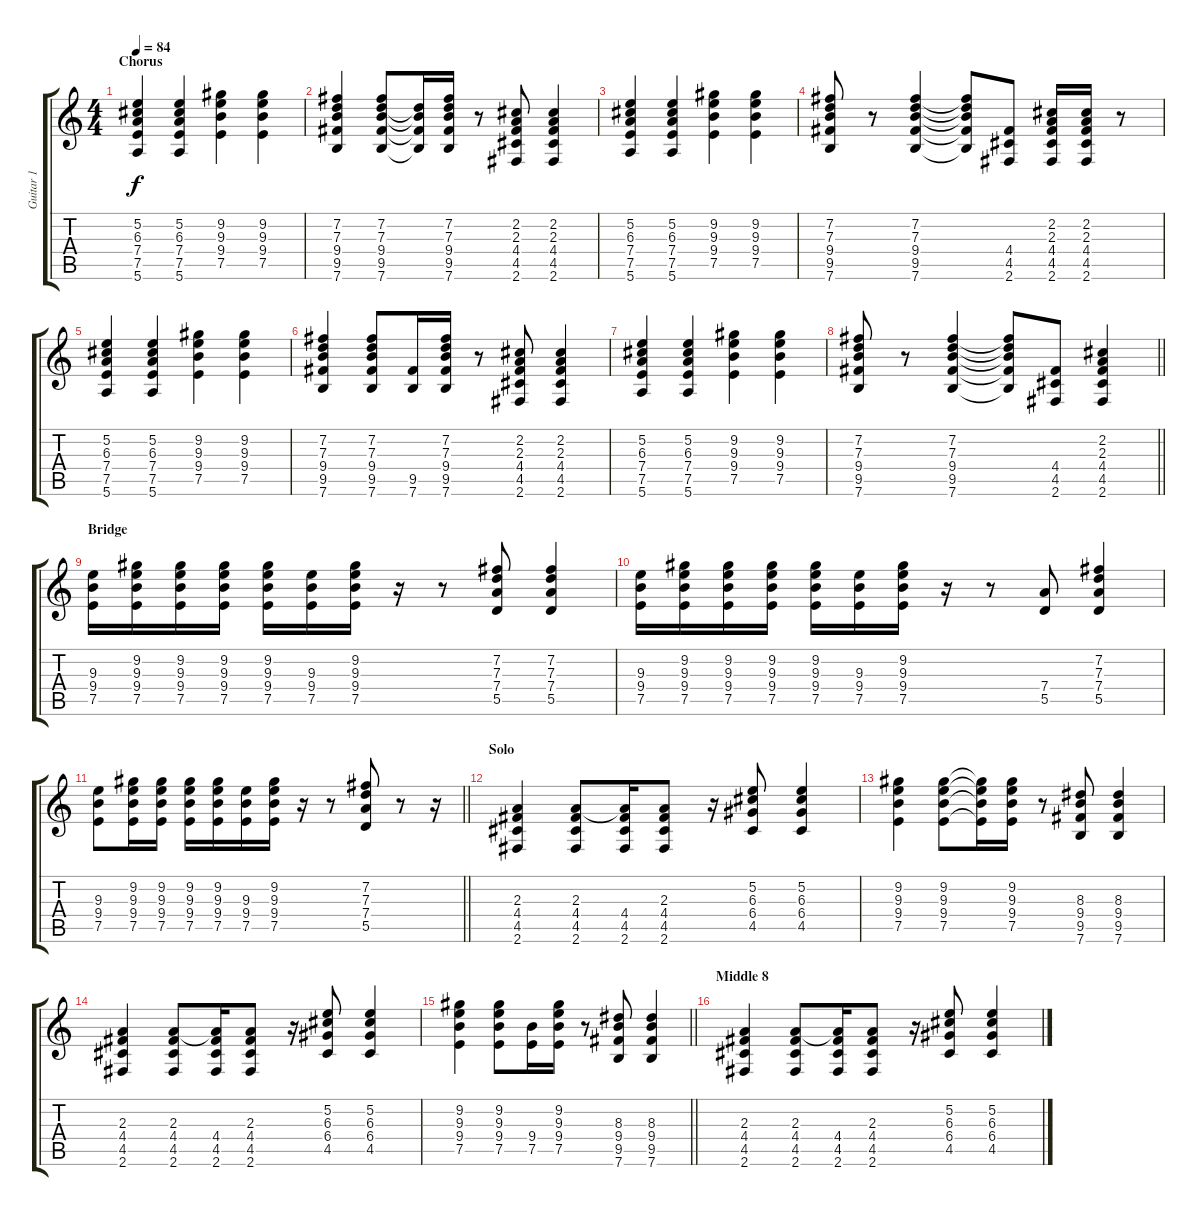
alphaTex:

\track ("Guitar 1" "Guitar 1") {instrument electricguitarclean}
\staff {score tabs}
\tuning (E4 B3 G3 D3 A2 E2) {hide}
\ts (4 4)
\section ("" "Chorus")
\tempo 84
\clef g2
\ks c
(5.2 6.3 7.4 7.5 5.6).4{dy f} (5.2 6.3 7.4 7.5 5.6).4 (9.2 9.3 9.4 7.5).4 (9.2 9.3 9.4 7.5).4 |
(7.2 7.3 9.4 9.5 7.6).4 (7.2 7.3 9.4 9.5 7.6).8 (7.3{t} 9.4{t} 9.5{t} 7.6{t}).16 (7.2 7.3 9.4 9.5 7.6).16 r.8 (2.2 2.3 4.4 4.5 2.6).8 (2.2 2.3 4.4 4.5 2.6).4 |
(5.2 6.3 7.4 7.5 5.6).4 (5.2 6.3 7.4 7.5 5.6).4 (9.2 9.3 9.4 7.5).4 (9.2 9.3 9.4 7.5).4 |
(7.2 7.3 9.4 9.5 7.6).8 r.8 (7.2 7.3 9.4 9.5 7.6).4 (7.2{t} 7.3{t} 9.4{t} 9.5{t} 7.6{t}).8 (4.4 4.5 2.6).8 (2.2 2.3 4.4 4.5 2.6).16 (2.2 2.3 4.4 4.5 2.6).16 r.8 |
(5.2 6.3 7.4 7.5 5.6).4 (5.2 6.3 7.4 7.5 5.6).4 (9.2 9.3 9.4 7.5).4 (9.2 9.3 9.4 7.5).4 |
(7.2 7.3 9.4 9.5 7.6).4 (7.2 7.3 9.4 9.5 7.6).8 (9.5 7.6).16 (7.2 7.3 9.4 9.5 7.6).16 r.8 (2.2 2.3 4.4 4.5 2.6).8 (2.2 2.3 4.4 4.5 2.6).4 |
(5.2 6.3 7.4 7.5 5.6).4 (5.2 6.3 7.4 7.5 5.6).4 (9.2 9.3 9.4 7.5).4 (9.2 9.3 9.4 7.5).4 |
\barLineRight lightlight
(7.2 7.3 9.4 9.5 7.6).8 r.8 (7.2 7.3 9.4 9.5 7.6).4 (7.2{t} 7.3{t} 9.4{t} 9.5{t} 7.6{t}).8 (4.4 4.5 2.6).8 (2.2 2.3 4.4 4.5 2.6).4 |
\section ("" "Bridge")
(9.3 9.4 7.5).16 (9.2 9.3 9.4 7.5).16 (9.2 9.3 9.4 7.5).16 (9.2 9.3 9.4 7.5).16 (9.2 9.3 9.4 7.5).16 (9.3 9.4 7.5).16 (9.2 9.3 9.4 7.5).16 r.16 r.8 (7.2 7.3 7.4 5.5).8 (7.2 7.3 7.4 5.5).4 |
(9.3 9.4 7.5).16 (9.2 9.3 9.4 7.5).16 (9.2 9.3 9.4 7.5).16 (9.2 9.3 9.4 7.5).16 (9.2 9.3 9.4 7.5).16 (9.3 9.4 7.5).16 (9.2 9.3 9.4 7.5).16 r.16 r.8 (7.4 5.5).8 (7.2 7.3 7.4 5.5).4 |
\barLineRight lightlight
(9.3 9.4 7.5).8 (9.2 9.3 9.4 7.5).16 (9.2 9.3 9.4 7.5).16 (9.2 9.3 9.4 7.5).16 (9.2 9.3 9.4 7.5).16 (9.3 9.4 7.5).16 (9.2 9.3 9.4 7.5).16 r.16 r.8 (7.2 7.3 7.4 5.5).8 r.8 r.16 |
\section ("" "Solo")
(2.3 4.4 4.5 2.6).4 (2.3 4.4 4.5 2.6).8 (2.3{t} 4.4 4.5 2.6).16 (2.3 4.4 4.5 2.6).8 r.16 (5.2 6.3 6.4 4.5).8 (5.2 6.3 6.4 4.5).4 |
(9.2 9.3 9.4 7.5).4 (9.2 9.3 9.4 7.5).8 (9.2{t} 9.3{t} 9.4{t} 7.5{t}).16 (9.2 9.3 9.4 7.5).16 r.8 (8.3 9.4 9.5 7.6).8 (8.3 9.4 9.5 7.6).4 |
(2.3 4.4 4.5 2.6).4 (2.3 4.4 4.5 2.6).8 (2.3{t} 4.4 4.5 2.6).16 (2.3 4.4 4.5 2.6).8 r.16 (5.2 6.3 6.4 4.5).8 (5.2 6.3 6.4 4.5).4 |
\barLineRight lightlight
(9.2 9.3 9.4 7.5).4 (9.2 9.3 9.4 7.5).8 (9.4 7.5).16 (9.2 9.3 9.4 7.5).16 r.8 (8.3 9.4 9.5 7.6).8 (8.3 9.4 9.5 7.6).4 |
\section ("" "Middle 8")
(2.3 4.4 4.5 2.6).4 (2.3 4.4 4.5 2.6).8 (2.3{t} 4.4 4.5 2.6).16 (2.3 4.4 4.5 2.6).8 r.16 (5.2 6.3 6.4 4.5).8 (5.2 6.3 6.4 4.5).4
